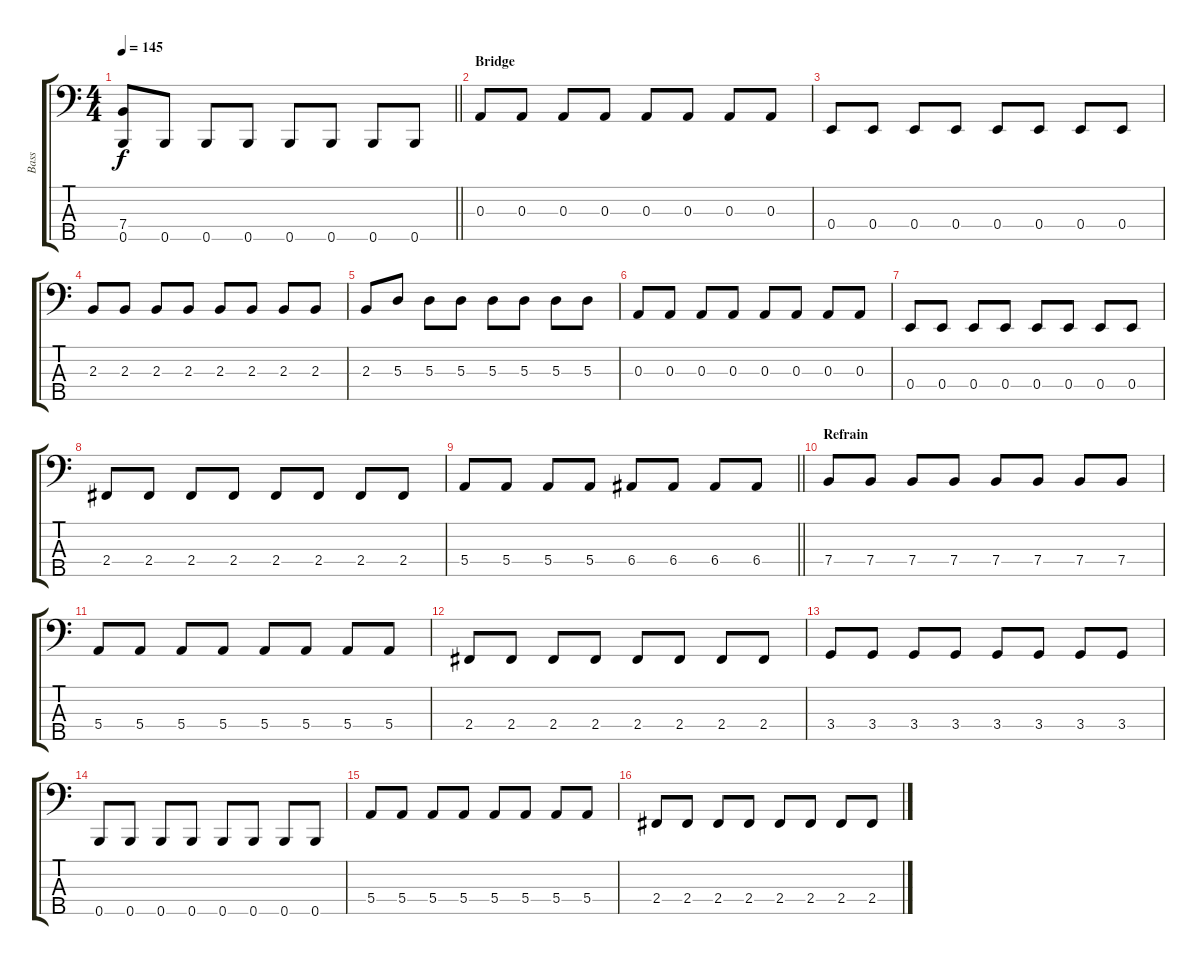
\track ("Bass" "Bass") {instrument electricbassfinger}
\staff {score tabs}
\tuning (G2 D2 A1 E1 B0) {hide}
\ts (4 4)
\tempo 145
\clef f4
\barLineRight lightlight
\ks c
(7.4{t} 0.5).8{dy f} 0.5.8 0.5.8 0.5.8 0.5.8 0.5.8 0.5.8 0.5.8 |
\section ("" "Bridge")
0.3.8 0.3.8 0.3.8 0.3.8 0.3.8 0.3.8 0.3.8 0.3.8 |
0.4.8 0.4.8 0.4.8 0.4.8 0.4.8 0.4.8 0.4.8 0.4.8 |
2.3.8 2.3.8 2.3.8 2.3.8 2.3.8 2.3.8 2.3.8 2.3.8 |
2.3.8 5.3.8 5.3.8 5.3.8 5.3.8 5.3.8 5.3.8 5.3.8 |
0.3.8 0.3.8 0.3.8 0.3.8 0.3.8 0.3.8 0.3.8 0.3.8 |
0.4.8 0.4.8 0.4.8 0.4.8 0.4.8 0.4.8 0.4.8 0.4.8 |
2.4.8 2.4.8 2.4.8 2.4.8 2.4.8 2.4.8 2.4.8 2.4.8 |
\barLineRight lightlight
5.4.8 5.4.8 5.4.8 5.4.8 6.4.8 6.4.8 6.4.8 6.4.8 |
\section ("" "Refrain")
7.4.8 7.4.8 7.4.8 7.4.8 7.4.8 7.4.8 7.4.8 7.4.8 |
5.4.8 5.4.8 5.4.8 5.4.8 5.4.8 5.4.8 5.4.8 5.4.8 |
2.4.8 2.4.8 2.4.8 2.4.8 2.4.8 2.4.8 2.4.8 2.4.8 |
3.4.8 3.4.8 3.4.8 3.4.8 3.4.8 3.4.8 3.4.8 3.4.8 |
0.5.8 0.5.8 0.5.8 0.5.8 0.5.8 0.5.8 0.5.8 0.5.8 |
5.4.8 5.4.8 5.4.8 5.4.8 5.4.8 5.4.8 5.4.8 5.4.8 |
2.4.8 2.4.8 2.4.8 2.4.8 2.4.8 2.4.8 2.4.8 2.4.8
